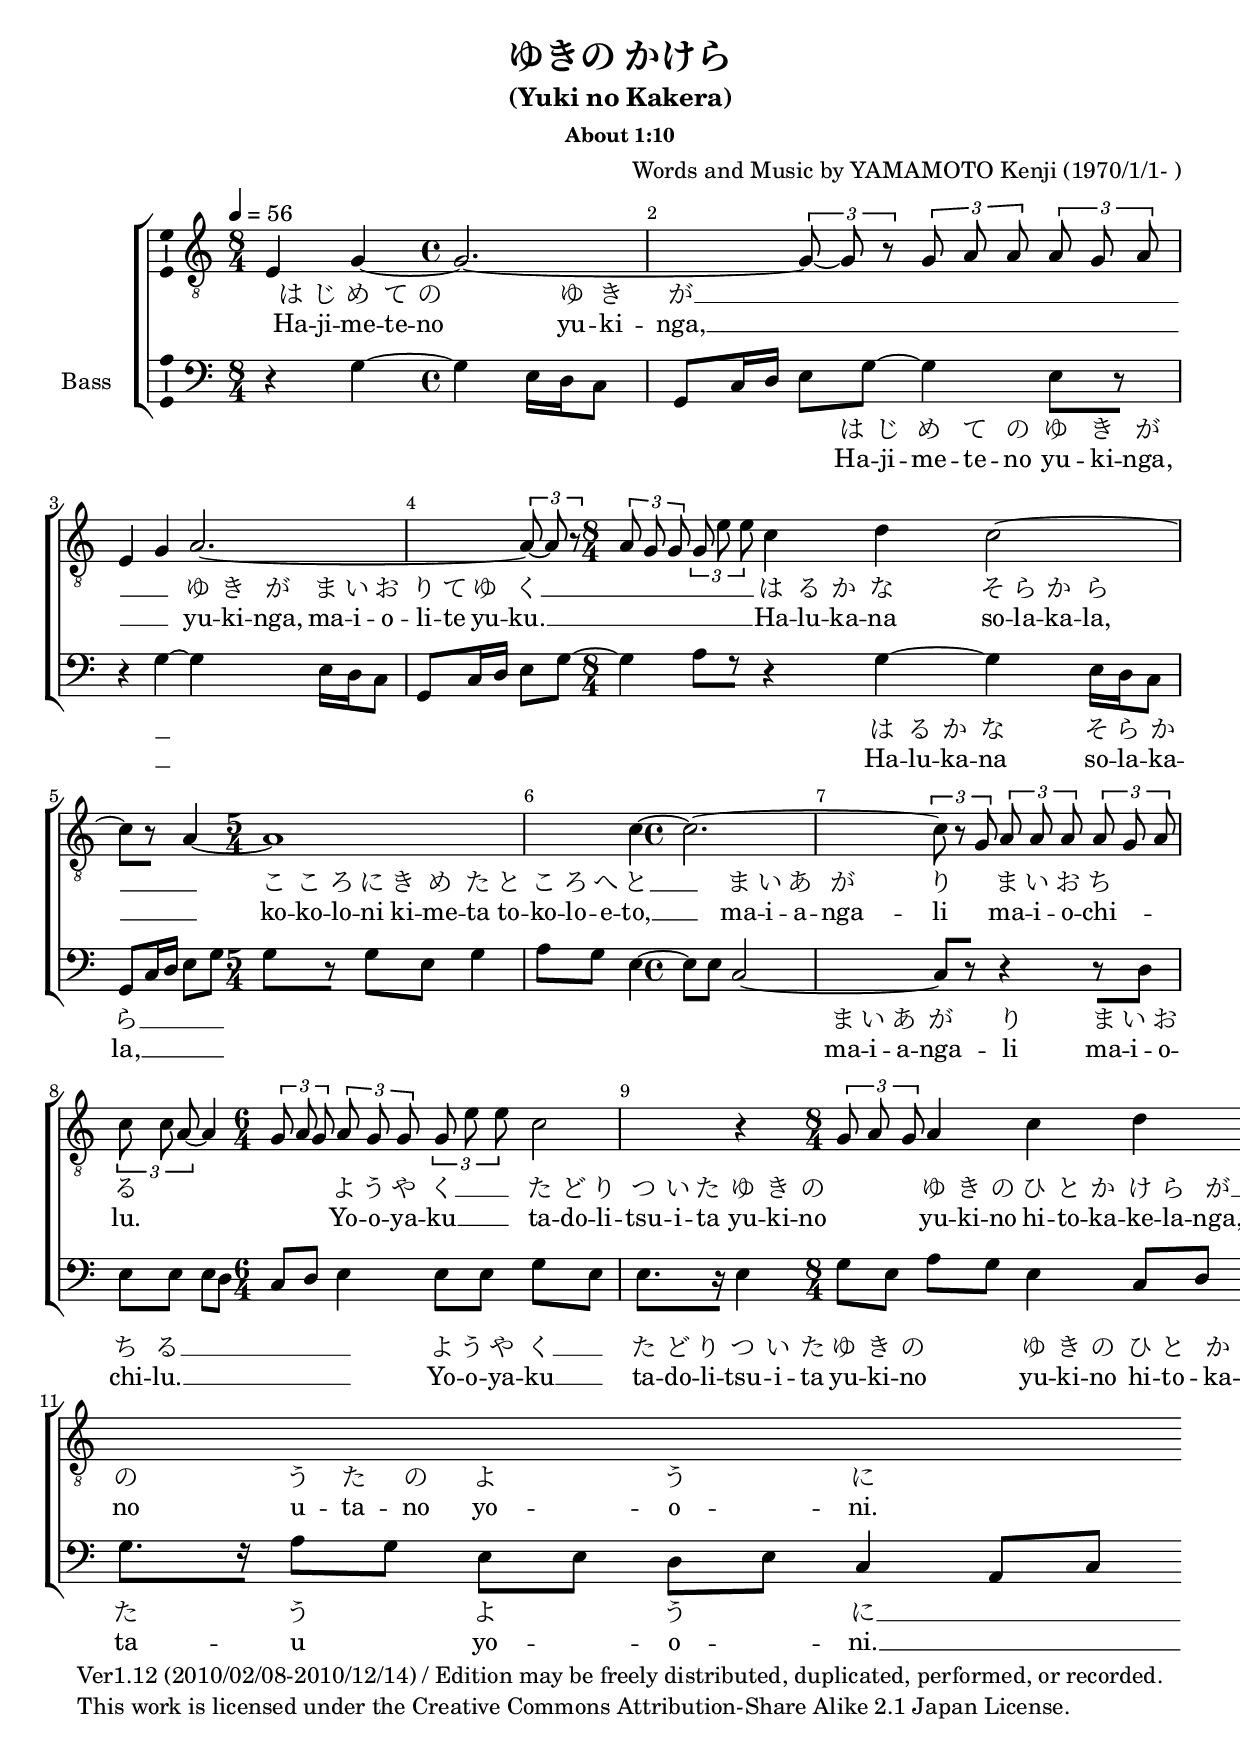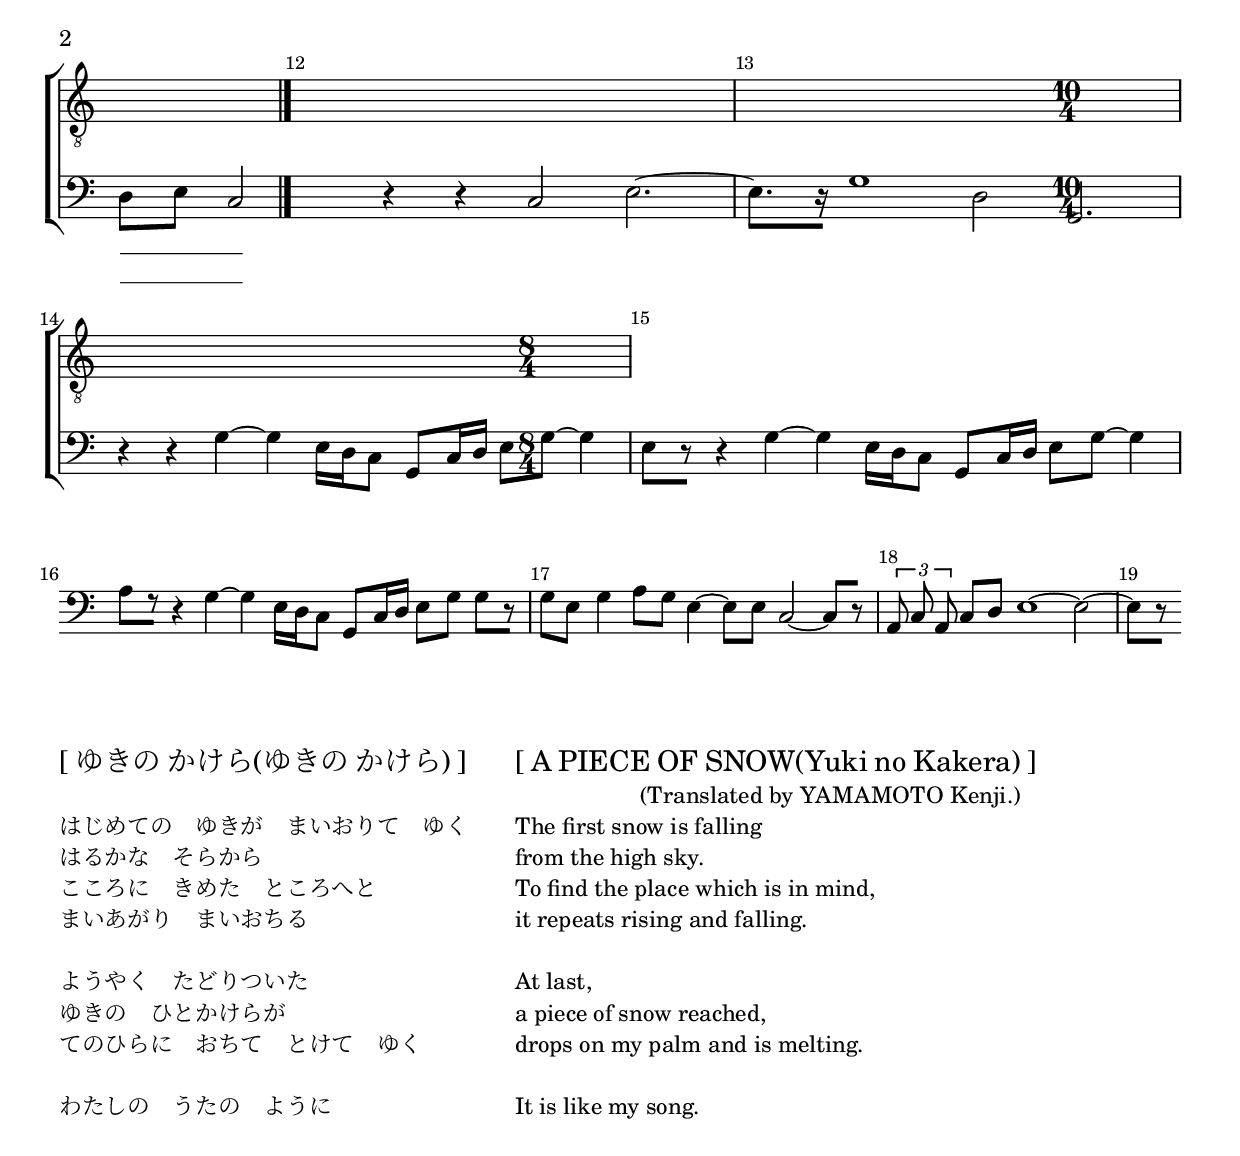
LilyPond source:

% **********************************************************************
% yukino-kakera.ly :
%  Copyright (C) 2010 YAMAMOTO Kenji
%  This work is licensed under 
%  the Creative Commons Attribution-Share Alike 2.1 Japan License. 
%  To view a copy of this license, 
%  visit http://creativecommons.org/licenses/by-sa/2.1/jp/
%  or send a letter to Creative Commons, 171 Second Street,
%  Suite 300, San Francisco, California, 94105, USA.
% **********************************************************************

\version "2.12.3"

% **********************************************************************
% common.ly :
%  Copyright (C) 2010 YAMAMOTO Kenji
%  This work is licensed under 
%  the Creative Commons Attribution-Share Alike 2.1 Japan License. 
%  To view a copy of this license, 
%  visit http://creativecommons.org/licenses/by-sa/2.1/jp/
%  or send a letter to Creative Commons, 171 Second Street,
%  Suite 300, San Francisco, California, 94105, USA.
% **********************************************************************

commonScoreSetting =
{
  \set Score.autoBeaming = ##f
  \set Score.ignoreMelismata = ##t

  \override Score.LyricHyphen #'minimum-length = #0
  \override Score.LyricHyphen #'minimum-distance = #0.8

  \override Score.BarNumber   #'break-visibility = #end-of-line-invisible

  \override Score.SpacingSpanner #'base-shortest-duration = #(ly:make-moment 1 12)
}

commonStaffSetting =
{
%  \key bes \major

  \set Staff.midiInstrument = "violin"

  \override Staff.TimeSignature #'style = #'()
}

commonLyricsSettingJ =
{
}

commonLyricsSettingR =
{
}



% **********************************************************************
% tenorMusic.ly :
%  Copyright (C) 2010 YAMAMOTO Kenji
%  This work is licensed under 
%  the Creative Commons Attribution-Share Alike 2.1 Japan License. 
%  To view a copy of this license, 
%  visit http://creativecommons.org/licenses/by-sa/2.1/jp/
%  or send a letter to Creative Commons, 171 Second Street,
%  Suite 300, San Francisco, California, 94105, USA.
% **********************************************************************

tenorMusic =
{
  % --------------------------------------------------
  % 1
  % --------------------------------------------------
  \relative c
  {
    \time 2/4
    e4 g4~ |

    \time 4/4
    g2.~ \times2/3{ g8~ g8 r8 } |

    \times2/3{ g8 a a } \times2/3{ a8 g a } e4 g4 |

    a2.~ \times2/3{ a8~ a8 r8 } |

    \time 8/4
    \times2/3{ a8 g g } \times2/3{ g8 e' e } c4 d4 c2~ c8 [ r ] a4~ |
  }

  % --------------------------------------------------
  % 2-1
  % --------------------------------------------------
  \relative c'
  {
    \time 5/4
    a1 c4~ |

    \time 4/4
    c2.~ \times2/3{ c8 r8 g8 } |
  }

  % --------------------------------------------------
  % 2-2
  % --------------------------------------------------
  \relative c'
  {
    \times2/3{ a8 a a } \times2/3{ a8 g a } \times2/3{ c8 c a~ } a4 |

    \time 6/4
    \times2/3{ g8 a g } \times2/3{ a8 g g } \times2/3{ g8 e' e } c2 r4 |
  }

  % --------------------------------------------------
  % Ending
  % --------------------------------------------------
  \relative c'
  {
    \time 8/4
    \times2/3{ g8 a g } a4 c4 d4 c2. r4 |
  }
}



\include "tenorMarks.ly"

% **********************************************************************
% tenorLyrics.ly :
%  Copyright (C) 2010 YAMAMOTO Kenji
%  This work is licensed under 
%  the Creative Commons Attribution-Share Alike 2.1 Japan License. 
%  To view a copy of this license, 
%  visit http://creativecommons.org/licenses/by-sa/2.1/jp/
%  or send a letter to Creative Commons, 171 Second Street,
%  Suite 300, San Francisco, California, 94105, USA.
% **********************************************************************

tenorLyrics = \lyricmode 
{
  % --------------------------------------------------
  % Part A
  % --------------------------------------------------
  \skip8*2/3 は8*2/3 じ8*2/3 め8*2/3 て8*2/3 の8*2/3 \skip4 \skip8*2/3 ゆ8*2/3 き8*2/3 が4 __ |

  \skip1 \skip4 |
  
  ゆ8*2/3 き8*2/3 が8*2/3 ま8*2/3 い8*2/3 お8*2/3 り8*2/3 て8*2/3 ゆ8*2/3 く2 __ \skip4 |

  % --------------------------------------------------
  % Part B
  % --------------------------------------------------
  は8*2/3 る8*2/3 か8*2/3 な4 そ8*2/3 ら8*2/3 か8*2/3 ら2 __ \skip4 |

  こ8*2/3 こ8*2/3 ろ8*2/3 に8*2/3 き8*2/3 め8*2/3 た8*2/3 __ \skip8*2/3 と8*2/3 こ8*2/3 ろ8*2/3 へ8*2/3 と4 __ \skip4 |

  ま8*2/3 い8*2/3 あ8*2/3 が4 り4 ま8*2/3 い8*2/3 お8*2/3 ち4 る2 \skip4 |

  % --------------------------------------------------
  % Part C
  % --------------------------------------------------
  よ8*2/3 う8*2/3 や8*2/3 く8*2/3 __ \skip8*2/3 \skip8*2/3 た8*2/3 ど8*2/3 り8*2/3 つ8*2/3 い8*2/3 た8*2/3 ゆ8*2/3 き8*2/3 の8*2/3 \skip4 |

  ゆ8*2/3 き8*2/3 の8*2/3 ひ8*2/3 と8*2/3 か8*2/3 け8*2/3 ら8*2/3 が8*2/3 __ \skip4 |

  て8*2/3 の8*2/3 ひ8*2/3 ら8*2/3 __ \skip8*2/3 に8*2/3 お8*2/3 ち8*2/3 \skip8*2/3 \skip4 |
  
  お8*2/3 ち8*2/3 て8*2/3 と8*2/3 け8*2/3 て8*2/3 ゆ8*2/3 く8*2/3 \skip8*2/3 \skip4 |

  % --------------------------------------------------
  % End
  % --------------------------------------------------
  わ8*2/3 た8*2/3 し8*2/3 の4 う8*2/3 た8*2/3 の8*2/3 よ4 う4 に2 __ \skip4 \skip4 |
}



% **********************************************************************
% tenorLyricsRoman.ly :
%  Copyright (C) 2010 YAMAMOTO Kenji
%  This work is licensed under 
%  the Creative Commons Attribution-Share Alike 2.1 Japan License. 
%  To view a copy of this license, 
%  visit http://creativecommons.org/licenses/by-sa/2.1/jp/
%  or send a letter to Creative Commons, 171 Second Street,
%  Suite 300, San Francisco, California, 94105, USA.
% **********************************************************************

tenorLyricsRoman = \lyricmode 
{
  % --------------------------------------------------
  % Part A
  % --------------------------------------------------
  \skip8*2/3 Ha8*2/3 -- ji8*2/3 -- me8*2/3 -- te8*2/3 -- no8*2/3 \skip4 \skip8*2/3 yu8*2/3 -- ki8*2/3 -- nga,4 __ |

  \skip1 \skip4 |
  
  yu8*2/3 -- ki8*2/3 -- nga,8*2/3 ma8*2/3 -- i8*2/3 -- o8*2/3 -- li8*2/3 -- te8*2/3 yu8*2/3 -- ku.2 __ \skip4 |

  % --------------------------------------------------
  % Part B
  % --------------------------------------------------
  Ha8*2/3 -- lu8*2/3 -- ka8*2/3 -- na4 so8*2/3 -- la8*2/3 -- ka8*2/3 -- la,2 __ \skip4 |

  ko8*2/3 -- ko8*2/3 -- lo8*2/3 -- ni8*2/3 ki8*2/3 -- me8*2/3 -- ta8*2/3 __ \skip8*2/3 to8*2/3 -- ko8*2/3 -- lo8*2/3 -- e8*2/3 -- to,4 __ \skip4 |

  ma8*2/3 -- i8*2/3 -- a8*2/3 -- nga4 -- li4 ma8*2/3 -- i8*2/3 -- o8*2/3 -- chi4 -- lu.2 \skip4 |

  % --------------------------------------------------
  % Part C
  % --------------------------------------------------
  Yo8*2/3 -- o8*2/3 -- ya8*2/3 -- ku8*2/3 __ \skip8*2/3 \skip8*2/3 ta8*2/3 -- do8*2/3 -- li8*2/3 -- tsu8*2/3 -- i8*2/3 -- ta8*2/3 yu8*2/3 -- ki8*2/3 -- no8*2/3 \skip4 |

  yu8*2/3 -- ki8*2/3 -- no8*2/3 hi8*2/3 -- to8*2/3 -- ka8*2/3 -- ke8*2/3 -- la8*2/3 -- nga,8*2/3 __ \skip4 |

  te8*2/3 -- no8*2/3 -- hi8*2/3 -- la8*2/3 -- \skip8*2/3 ni8*2/3 o8*2/3 -- chi,8*2/3 \skip8*2/3 \skip4 |
  
  o8*2/3 -- chi8*2/3 -- te8*2/3 to8*2/3 -- ke8*2/3 -- te8*2/3 yu8*2/3 -- ku.8*2/3 \skip8*2/3 \skip4 |

  % --------------------------------------------------
  % End
  % --------------------------------------------------
  Wa8*2/3 -- ta8*2/3 -- shi8*2/3 -- no4 u8*2/3 -- ta8*2/3 -- no8*2/3 yo4 -- o4 -- ni.2 __ \skip4 \skip4 |
}



% **********************************************************************
% bassMusic.ly :
%  Copyright (C) 2010 YAMAMOTO Kenji
%  This work is licensed under 
%  the Creative Commons Attribution-Share Alike 2.1 Japan License. 
%  To view a copy of this license, 
%  visit http://creativecommons.org/licenses/by-sa/2.1/jp/
%  or send a letter to Creative Commons, 171 Second Street,
%  Suite 300, San Francisco, California, 94105, USA.
% **********************************************************************

bassMusic =
{
  % --------------------------------------------------
  % Part A
  % --------------------------------------------------
  \time 8/4

  \relative c'
  {
    r4 g4~ g4 e16 [ d16 c8 ] g8 [ c16 d ] e8 [ g~ ] g4 e8 [ r ] |
    
    r4 g4~ g4 e16 [ d16 c8 ] g8 [ c16 d ] e8 [ g~ ] g4 a8 [ r ] |
    
    r4 g4~ g4 e16 [ d16 c8 ] g8 [ c16 d ] e8 [ g ] g8 [ r ] g8 [ e ] |

    g4 a8 [ g ] e4~ e8 [ e ] c2~ c8 [ r ] r4 |
  }

  % --------------------------------------------------
  % Part B(1)
  % --------------------------------------------------
  \relative c
  {
    r8 [ d ] e8 [ e ] e8 [ d ] c8 [ d ] e4 e8 [ e ] g8 [ e ] e8. [ r16 ] |
    
    e4 g8 [ e ] a8 [ g ] e4 c8 [ d ] d8 [ e ] d4~ \times2/3 { d8 r r } |
  }

  % --------------------------------------------------
  % Part B(2)
  % --------------------------------------------------
  \relative c
  {
    r8 [ e ] d8 [ d ] c8 [ d ] e8 [ d ] c8 [ d ] e4 e8 [ g ] g8. [ r16 ] |
    
    a8 [ g ] e8 [ e ] d8 [ e ] c4 a8 [ c ] d8 [ e ] c2 |
  }

  % --------------------------------------------------
  % Part B(3)
  % --------------------------------------------------
  \relative c
  {
    r4 r4 c2 e2.~ e8. [ r16 ] |

    \time 10/4
    g1 d2 g,2. r4 |
  }

  % --------------------------------------------------
  % Part A'
  % --------------------------------------------------
  \time 8/4

  \relative c'
  {
    r4 g4~ g4 e16 [ d16 c8 ] g8 [ c16 d ] e8 [ g~ ] g4 e8 [ r ] |
    
    r4 g4~ g4 e16 [ d16 c8 ] g8 [ c16 d ] e8 [ g~ ] g4 a8 [ r ] |
    
    r4 g4~ g4 e16 [ d16 c8 ] g8 [ c16 d ] e8 [ g ] g8 [ r ] g8 [ e ] |

    g4 a8 [ g ] e4~ e8 [ e ] c2~ c8 [ r ] \times2/3{ a8 c a } |

  }

  % --------------------------------------------------
  % End
  % --------------------------------------------------
  \relative c
  {
    c8 [ d ] e1~ e2~ e8 [ r ] |
  }
}



% **********************************************************************
% bassMarks.ly :
%  Copyright (C) 2010 YAMAMOTO Kenji
%  This work is licensed under 
%  the Creative Commons Attribution-Share Alike 2.1 Japan License. 
%  To view a copy of this license, 
%  visit http://creativecommons.org/licenses/by-sa/2.1/jp/
%  or send a letter to Creative Commons, 171 Second Street,
%  Suite 300, San Francisco, California, 94105, USA.
% **********************************************************************

bassMarks =
{
  \set Staff.instrumentName = "Bass"

  \clef bass
}



% **********************************************************************
% bassLyrics.ly :
%  Copyright (C) 2010 YAMAMOTO Kenji
%  This work is licensed under 
%  the Creative Commons Attribution-Share Alike 2.1 Japan License. 
%  To view a copy of this license, 
%  visit http://creativecommons.org/licenses/by-sa/2.1/jp/
%  or send a letter to Creative Commons, 171 Second Street,
%  Suite 300, San Francisco, California, 94105, USA.
% **********************************************************************

bassLyrics = \lyricmode 
{
  % --------------------------------------------------
  % Part A
  % --------------------------------------------------
  \skip1*5/4 |
  
  \skip8*2/3 は8*2/3 じ8*2/3 め8*2/3 て8*2/3 の8*2/3 ゆ8*2/3 き8*2/3 が8*2/3 __ \skip4 \skip4 |

  "　"8*2/3 \skip8*2/3 \skip8*2/3 \skip1*5/4 |

  % --------------------------------------------------
  % Part B
  % --------------------------------------------------
  \skip4 は8*2/3 る8*2/3 か8*2/3 な4 そ8*2/3 ら8*2/3 か8*2/3 ら4 __ \skip4 |

  "　"8*2/3 \skip8*2/3 \skip8*2/3 \skip1*5/4 |

  \skip4 ま8*2/3 い8*2/3 あ8*2/3 が4 り4 ま8*2/3 い8*2/3 お8*2/3 ち8*2/3 る8*2/3 __ \skip8*2/3 \skip4 \skip4 |

  % --------------------------------------------------
  % Part C
  % --------------------------------------------------
  \skip4 よ8*2/3 う8*2/3 や8*2/3 く8*2/3 __ \skip8*2/3 \skip8*2/3  た8*2/3 ど8*2/3 り8*2/3 つ8*2/3 い8*2/3 た8*2/3 ゆ8*2/3 き8*2/3 の8*2/3 |

  \skip4 ゆ8*2/3 き8*2/3 の8*2/3 ひ8*2/3 と8*2/3 か8*2/3 け8*2/3 ら8*2/3 が8*2/3 __ |

  \skip4 て8*2/3 の8*2/3 ひ8*2/3 ら8*2/3 に8*2/3 \skip8*2/3 \skip4 |
  
  \skip1*4/4 |

  % --------------------------------------------------
  % End
  % --------------------------------------------------
  う4 た4 う4 よ4 う4 に2 __ \skip4 \skip4 |
}



% **********************************************************************
% bassLyricsRoman.ly :
%  Copyright (C) 2010 YAMAMOTO Kenji
%  This work is licensed under 
%  the Creative Commons Attribution-Share Alike 2.1 Japan License. 
%  To view a copy of this license, 
%  visit http://creativecommons.org/licenses/by-sa/2.1/jp/
%  or send a letter to Creative Commons, 171 Second Street,
%  Suite 300, San Francisco, California, 94105, USA.
% **********************************************************************

bassLyricsRoman = \lyricmode 
{
  % --------------------------------------------------
  % Part A
  % --------------------------------------------------
  \skip1*5/4 |

  \skip8*2/3 Ha8*2/3 -- ji8*2/3 -- me8*2/3 -- te8*2/3 -- no8*2/3 yu8*2/3 -- ki8*2/3 -- nga,8*2/3 __ \skip4 \skip4 |

  "　"8*2/3 \skip8*2/3 \skip8*2/3 \skip1*5/4 |

  % --------------------------------------------------
  % Part B
  % --------------------------------------------------
  \skip4 Ha8*2/3 -- lu8*2/3 -- ka8*2/3 -- na4 so8*2/3 -- la8*2/3 -- ka8*2/3 -- la,4 __ \skip4 |

  "　"8*2/3 \skip8*2/3 \skip8*2/3 \skip1*5/4 |

  \skip4 ma8*2/3 -- i8*2/3 -- a8*2/3 -- nga4 -- li4 ma8*2/3 -- i8*2/3 -- o8*2/3 -- chi8*2/3 -- lu.8*2/3 __ \skip8*2/3 \skip4 \skip4 |

  % --------------------------------------------------
  % Part C
  % --------------------------------------------------
  \skip4 Yo8*2/3 -- o8*2/3 -- ya8*2/3 -- ku8*2/3 __ \skip8*2/3 \skip8*2/3 ta8*2/3 -- do8*2/3 -- li8*2/3 -- tsu8*2/3 -- i8*2/3 -- ta8*2/3 yu8*2/3 -- ki8*2/3 -- no8*2/3 |

  \skip4 yu8*2/3 -- ki8*2/3 -- no8*2/3 hi8*2/3 -- to8*2/3 -- ka8*2/3 -- ke8*2/3 -- la8*2/3 -- nga,8*2/3 __ |

  \skip4 te8*2/3 -- no8*2/3 -- hi8*2/3 -- la8*2/3 -- ni8*2/3 \skip8*2/3 \skip4 |
  
  \skip1*4/4 |

  % --------------------------------------------------
  % End
  % --------------------------------------------------
  U4 -- ta4 -- u4 yo4 -- o4 -- ni.2 __ \skip4 \skip4 |
}



% **********************************************************************
% wholeLyrics.ly :
%  Copyright (C) 2010 YAMAMOTO Kenji
%  This work is licensed under 
%  the Creative Commons Attribution-Share Alike 2.1 Japan License. 
%  To view a copy of this license, 
%  visit http://creativecommons.org/licenses/by-sa/2.1/jp/
%  or send a letter to Creative Commons, 171 Second Street,
%  Suite 300, San Francisco, California, 94105, USA.
% **********************************************************************

wholeLyrics = 
\markup
{
  % --------------------------------------------------
  % Lyrics
  % --------------------------------------------------
  \column
  {
    \line \huge
    { 
      [ ゆきの かけら(ゆきの かけら) ]
    }

    %insert blank line
    \hspace #0.1

    \line
    { 
      はじめての　ゆきが　まいおりて　ゆく
    }

    \line
    { 
      はるかな　そらから
    }

    \line
    { 
      こころに　きめた　ところへと
    }

    \line
    { 
      まいあがり　まいおちる
    }

    %insert blank line
    \hspace #0.1

    \line
    { 
      ようやく　たどりついた
    }

    \line
    { 
      ゆきの　ひとかけらが
    }

    \line
    { 
      てのひらに　おちて　とけて　ゆく
    }

    %insert blank line
    \hspace #0.1

    \line
    { 
      わたしの　うたの　ように
    }
  }

  \hspace #4.0

  % --------------------------------------------------
  % Translation（English）
  % --------------------------------------------------
  \column
  {
    \line \huge
    { 
      [ A PIECE OF SNOW(Yuki no Kakera) ]
    }

    \line
    { 
      \hspace #12.0
      (Translated by YAMAMOTO Kenji.)
    }

    \line
    { 
      The first snow is falling
    }

    \line
    { 
      from the high sky.
    }

    \line
    { 
      To find the place which is in mind,
    }

    \line
    { 
      it repeats rising and falling.
    }

    %insert blank line
    \hspace #0.1

    \line
    { 
      At last,
    }

    \line
    { 
      a piece of snow reached,
    }

    \line
    { 
      drops on my palm and is melting.
    }

    %insert blank line
    \hspace #0.1

    \line
    { 
      It is like my song.
    }
  }
}



% **********************************************************************
% allMarks.ly :
%  Copyright (C) 2010 YAMAMOTO Kenji
%  This work is licensed under 
%  the Creative Commons Attribution-Share Alike 2.1 Japan License. 
%  To view a copy of this license, 
%  visit http://creativecommons.org/licenses/by-sa/2.1/jp/
%  or send a letter to Creative Commons, 171 Second Street,
%  Suite 300, San Francisco, California, 94105, USA.
% **********************************************************************

allMarks =
{
  % --------------------------------------------------
  % Part A
  % --------------------------------------------------
  s1*5/4 |
  s1*5/4 |
  s1*6/4 |

  % --------------------------------------------------
  % Part B
  % --------------------------------------------------
  s1*6/4 |
  s1*6/4 |
  s1*8/4 |

  % --------------------------------------------------
  % Part C
  % --------------------------------------------------
  s1*6/4 |
  s1*4/4 |
  s1*4/4 |
  s1*4/4 |

  % --------------------------------------------------
  % End
  % --------------------------------------------------
  s1*9/4 |

  \bar "|."
}



% **********************************************************************
% allTempos.ly :
%  Copyright (C) 2010 YAMAMOTO Kenji
%  This work is licensed under 
%  the Creative Commons Attribution-Share Alike 2.1 Japan License. 
%  To view a copy of this license, 
%  visit http://creativecommons.org/licenses/by-sa/2.1/jp/
%  or send a letter to Creative Commons, 171 Second Street,
%  Suite 300, San Francisco, California, 94105, USA.
% **********************************************************************

allTempos =
{
  \tempo 4=56
}



\include "allBreaks.ly"


\paper
{
}

\header 
{
  title =
    \markup
    { 
      \column
      {
        \line
        {
          ゆきの かけら
        }
      }
    }

  subtitle =
    \markup
    { 
      \column
      {
        \line
        {
          (Yuki no Kakera)
        }
      }
    }

  subsubtitle =
    \markup
    { 
      \column
      {
        \line
        {
          About 1:10
        }
      }
    }
  
  composer =
    \markup
    { 
      \column
      {
        \line
        {
          Words and Music by YAMAMOTO Kenji (1970/1/1- )
        }
      }
    }

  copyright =
    \markup
    {
      \column
      {
        \line
        {
          Ver1.12 (2010/02/08-2010/12/14) / Edition may be freely distributed, duplicated, performed, or recorded.
        }

        \line
        {
          This work is licensed under the Creative Commons Attribution-Share Alike 2.1 Japan License.
        }
      }
    }
}

\score
{
  \new ChoirStaff
  {
    \commonScoreSetting

    <<
      \new Staff
      {
        <<
          \new Voice = "tenor" 
          {
            \commonStaffSetting

            <<
              \tenorMusic
              \tenorMarks
              \allMarks
              \allTempos
              \allBreaks
            >>
          }

          \new Lyrics
          {
            \set associatedVoice = #"tenor"
            \commonLyricsSettingJ
            \tenorLyrics
          }

          \new Lyrics
          {
            \set associatedVoice = #"tenor"
            \commonLyricsSettingR
            \tenorLyricsRoman
          }
        >>
      }

      \new Staff
      {
        <<
          \new Voice = "bass" 
          {
            \commonStaffSetting

            <<
              \bassMusic
              \bassMarks
            >>
          }

          \new Lyrics
          {
            \set associatedVoice = #"bass"
            \commonLyricsSettingJ
            \bassLyrics
          }

          \new Lyrics
          {
            \set associatedVoice = #"bass"
            \commonLyricsSettingR
            \bassLyricsRoman
          }
        >>
      }
    >>
  }

  \layout
  {
    \context 
    {
      \Lyrics
      \consists "Bar_engraver"
      \consists "Separating_line_group_engraver"
      \override BarLine #'transparent = ##t
    }

    \context 
    {
      \Voice
      \consists "Ambitus_engraver"
    }
  }

  \midi
  {
  }
}

\wholeLyrics

